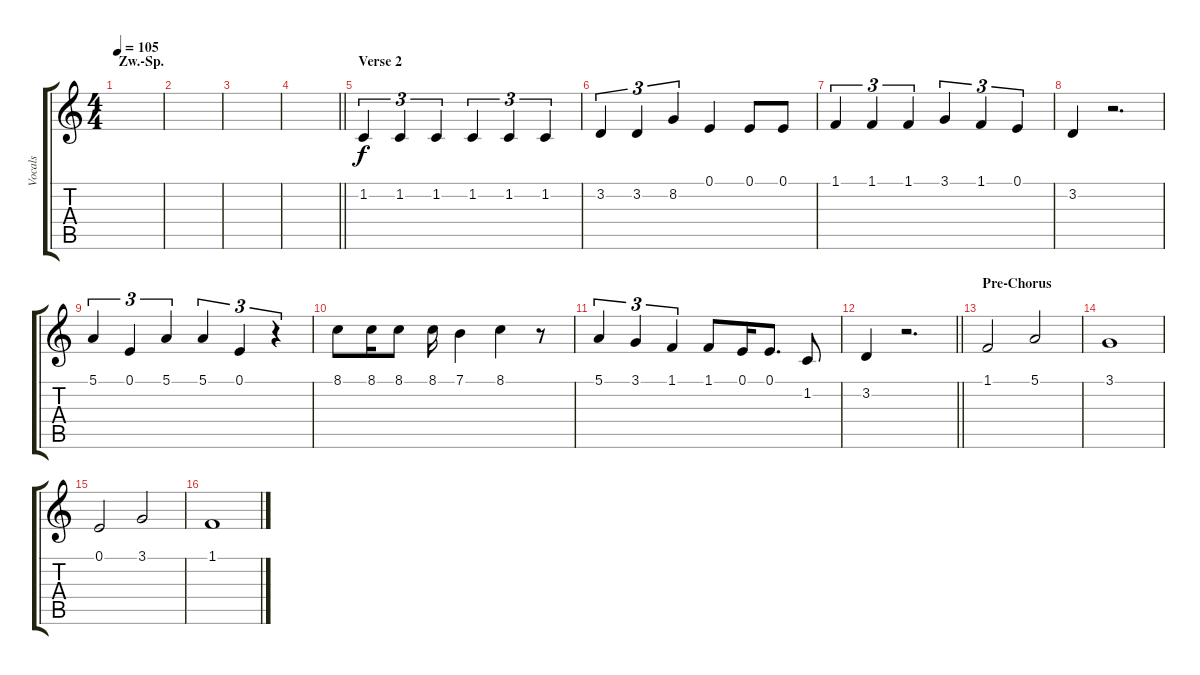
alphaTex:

\track ("Vocals" "Vocals") {instrument flute}
\staff {score tabs}
\tuning (E4 B3 G3 D3 A2 E2) {hide}
\ts (4 4)
\section ("" "Zw.-Sp.")
\tempo 105
\clef g2
\ks c
|
|
|
\barLineRight lightlight
|
\section ("" "Verse 2")
1.2.4{tu (3 2)} 1.2.4{tu (3 2)} 1.2.4{tu (3 2)} 1.2.4{tu (3 2)} 1.2.4{tu (3 2)} 1.2.4{tu (3 2)} |
3.2.4{tu (3 2)} 3.2.4{tu (3 2)} 8.2.4{tu (3 2)} 0.1.4 0.1.8 0.1.8 |
1.1.4{tu (3 2)} 1.1.4{tu (3 2)} 1.1.4{tu (3 2)} 3.1.4{tu (3 2)} 1.1.4{tu (3 2)} 0.1.4{tu (3 2)} |
3.2.4 r.2{d} |
5.1.4{tu (3 2)} 0.1.4{tu (3 2)} 5.1.4{tu (3 2)} 5.1.4{tu (3 2)} 0.1.4{tu (3 2)} r.4{tu (3 2)} |
8.1.8 8.1.16 8.1.8 8.1.16 7.1.4 8.1.4 r.8 |
5.1.4{tu (3 2)} 3.1.4{tu (3 2)} 1.1.4{tu (3 2)} 1.1.8 0.1.16 0.1.8{d} 1.2.8 |
\barLineRight lightlight
3.2.4 r.2{d} |
\section ("" "Pre-Chorus")
1.1.2 5.1.2 |
3.1.1 |
0.1.2 3.1.2 |
1.1.1
